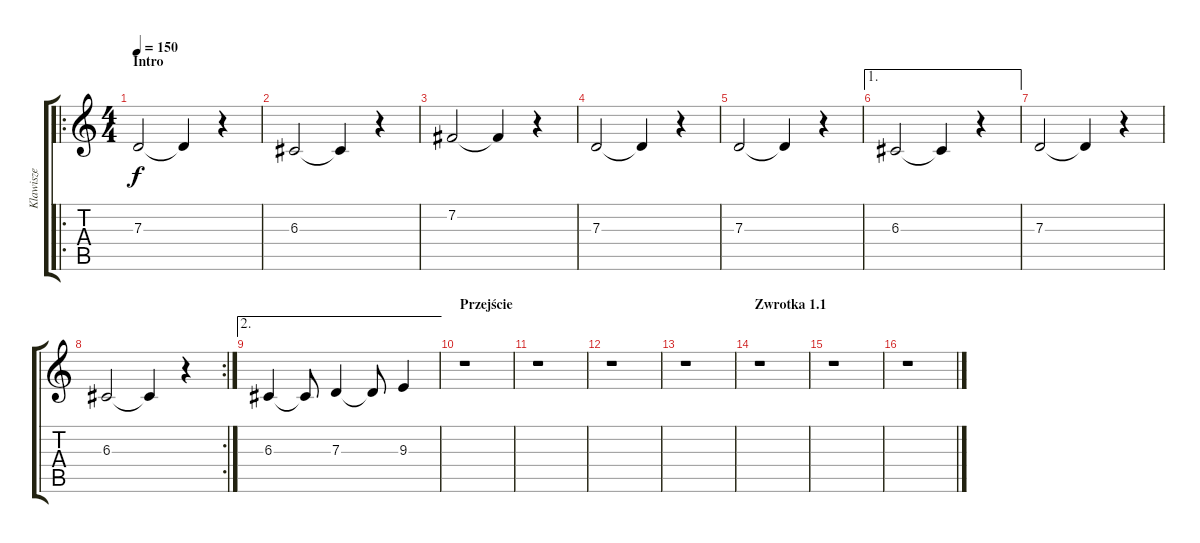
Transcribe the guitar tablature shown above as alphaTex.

\track ("Klawisze" "Klawisze") {instrument tremolostrings}
\staff {score tabs}
\tuning (E4 B3 G3 D3 A2 E2) {hide}
\ro
\ts (4 4)
\section ("" "Intro")
\tempo 150
\clef g2
\ks c
7.3.2{dy f instrument tremolostrings} 7.3{t}.4 r.4 |
6.3.2 6.3{t}.4 r.4 |
7.2.2 7.2{t}.4 r.4 |
7.3.2 7.3{t}.4 r.4 |
7.3.2 7.3{t}.4 r.4 |
\ae 1
6.3.2 6.3{t}.4 r.4 |
7.3.2 7.3{t}.4 r.4 |
\rc 2
6.3.2 6.3{t}.4 r.4 |
\ae 2
6.3.4 6.3{t}.8 7.3.4 7.3{t}.8 9.3.4 |
\section ("" "Przejście")
r.1 |
r.1 |
r.1 |
r.1 |
\section ("" "Zwrotka 1.1")
r.1 |
r.1 |
r.1
